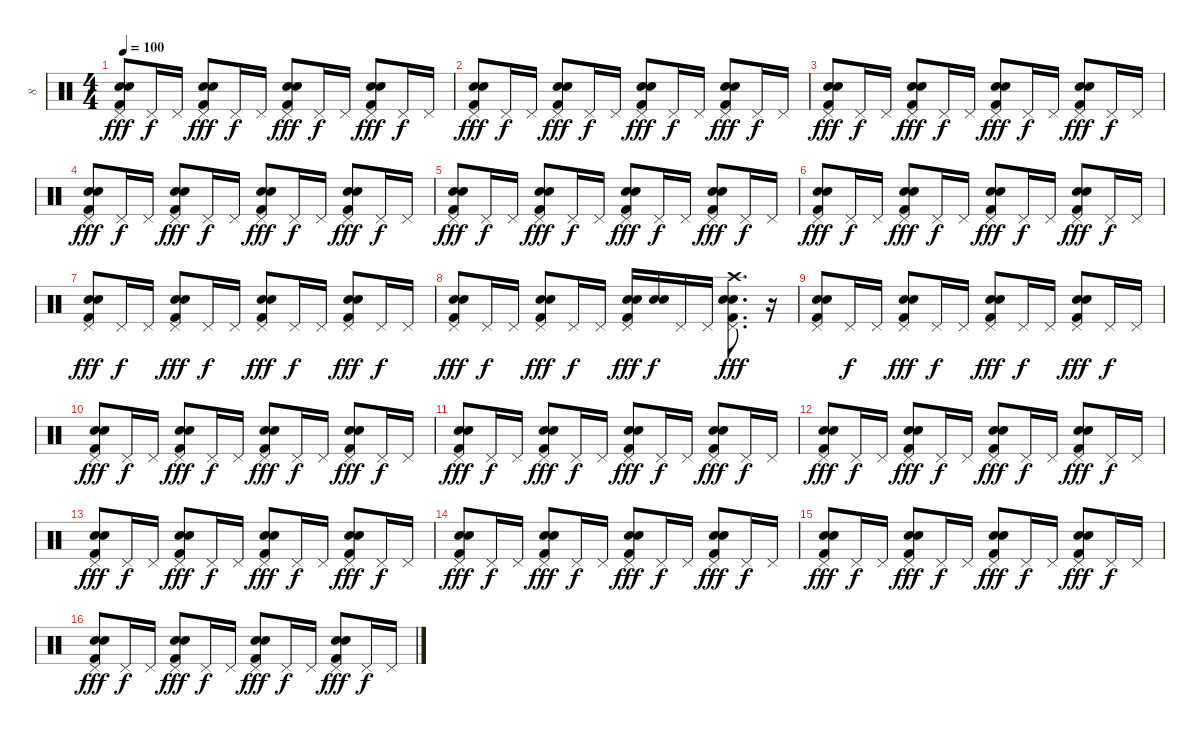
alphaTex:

\track ("8" "8") {instrument percussion}
\staff {score}
\articulation defaults
\ts (4 4)
\tempo 100
\clef neutral
\ks c
("Pedal Hi-Hat (hit)" "Snare (hit) 2" "Electric Snare (hit)" "Kick (hit) 2").8{dy fff} "Pedal Hi-Hat (hit)".16{dy f} "Pedal Hi-Hat (hit)".16 ("Pedal Hi-Hat (hit)" "Snare (hit) 2" "Electric Snare (hit)" "Kick (hit) 2").8{dy fff} "Pedal Hi-Hat (hit)".16{dy f} "Pedal Hi-Hat (hit)".16 ("Pedal Hi-Hat (hit)" "Snare (hit) 2" "Electric Snare (hit)" "Kick (hit) 2").8{dy fff} "Pedal Hi-Hat (hit)".16{dy f} "Pedal Hi-Hat (hit)".16 ("Pedal Hi-Hat (hit)" "Snare (hit) 2" "Electric Snare (hit)" "Kick (hit) 2").8{dy fff} "Pedal Hi-Hat (hit)".16{dy f} "Pedal Hi-Hat (hit)".16 |
("Pedal Hi-Hat (hit)" "Snare (hit) 2" "Electric Snare (hit)" "Kick (hit) 2").8{dy fff} "Pedal Hi-Hat (hit)".16{dy f} "Pedal Hi-Hat (hit)".16 ("Pedal Hi-Hat (hit)" "Snare (hit) 2" "Electric Snare (hit)" "Kick (hit) 2").8{dy fff} "Pedal Hi-Hat (hit)".16{dy f} "Pedal Hi-Hat (hit)".16 ("Pedal Hi-Hat (hit)" "Snare (hit) 2" "Electric Snare (hit)" "Kick (hit) 2").8{dy fff} "Pedal Hi-Hat (hit)".16{dy f} "Pedal Hi-Hat (hit)".16 ("Pedal Hi-Hat (hit)" "Snare (hit) 2" "Electric Snare (hit)" "Kick (hit) 2").8{dy fff} "Pedal Hi-Hat (hit)".16{dy f} "Pedal Hi-Hat (hit)".16 |
("Pedal Hi-Hat (hit)" "Snare (hit) 2" "Electric Snare (hit)" "Kick (hit) 2").8{dy fff} "Pedal Hi-Hat (hit)".16{dy f} "Pedal Hi-Hat (hit)".16 ("Pedal Hi-Hat (hit)" "Snare (hit) 2" "Electric Snare (hit)" "Kick (hit) 2").8{dy fff} "Pedal Hi-Hat (hit)".16{dy f} "Pedal Hi-Hat (hit)".16 ("Pedal Hi-Hat (hit)" "Snare (hit) 2" "Electric Snare (hit)" "Kick (hit) 2").8{dy fff} "Pedal Hi-Hat (hit)".16{dy f} "Pedal Hi-Hat (hit)".16 ("Pedal Hi-Hat (hit)" "Snare (hit) 2" "Electric Snare (hit)" "Kick (hit) 2").8{dy fff} "Pedal Hi-Hat (hit)".16{dy f} "Pedal Hi-Hat (hit)".16 |
("Pedal Hi-Hat (hit)" "Snare (hit) 2" "Electric Snare (hit)" "Kick (hit) 2").8{dy fff} "Pedal Hi-Hat (hit)".16{dy f} "Pedal Hi-Hat (hit)".16 ("Pedal Hi-Hat (hit)" "Snare (hit) 2" "Electric Snare (hit)" "Kick (hit) 2").8{dy fff} "Pedal Hi-Hat (hit)".16{dy f} "Pedal Hi-Hat (hit)".16 ("Pedal Hi-Hat (hit)" "Snare (hit) 2" "Electric Snare (hit)" "Kick (hit) 2").8{dy fff} "Pedal Hi-Hat (hit)".16{dy f} "Pedal Hi-Hat (hit)".16 ("Pedal Hi-Hat (hit)" "Snare (hit) 2" "Electric Snare (hit)" "Kick (hit) 2").8{dy fff} "Pedal Hi-Hat (hit)".16{dy f} "Pedal Hi-Hat (hit)".16 |
("Pedal Hi-Hat (hit)" "Snare (hit) 2" "Electric Snare (hit)" "Kick (hit) 2").8{dy fff} "Pedal Hi-Hat (hit)".16{dy f} "Pedal Hi-Hat (hit)".16 ("Pedal Hi-Hat (hit)" "Snare (hit) 2" "Electric Snare (hit)" "Kick (hit) 2").8{dy fff} "Pedal Hi-Hat (hit)".16{dy f} "Pedal Hi-Hat (hit)".16 ("Pedal Hi-Hat (hit)" "Snare (hit) 2" "Electric Snare (hit)" "Kick (hit) 2").8{dy fff} "Pedal Hi-Hat (hit)".16{dy f} "Pedal Hi-Hat (hit)".16 ("Pedal Hi-Hat (hit)" "Snare (hit) 2" "Electric Snare (hit)" "Kick (hit) 2").8{dy fff} "Pedal Hi-Hat (hit)".16{dy f} "Pedal Hi-Hat (hit)".16 |
("Pedal Hi-Hat (hit)" "Snare (hit) 2" "Electric Snare (hit)" "Kick (hit) 2").8{dy fff} "Pedal Hi-Hat (hit)".16{dy f} "Pedal Hi-Hat (hit)".16 ("Pedal Hi-Hat (hit)" "Snare (hit) 2" "Electric Snare (hit)" "Kick (hit) 2").8{dy fff} "Pedal Hi-Hat (hit)".16{dy f} "Pedal Hi-Hat (hit)".16 ("Pedal Hi-Hat (hit)" "Snare (hit) 2" "Electric Snare (hit)" "Kick (hit) 2").8{dy fff} "Pedal Hi-Hat (hit)".16{dy f} "Pedal Hi-Hat (hit)".16 ("Pedal Hi-Hat (hit)" "Snare (hit) 2" "Electric Snare (hit)" "Kick (hit) 2").8{dy fff} "Pedal Hi-Hat (hit)".16{dy f} "Pedal Hi-Hat (hit)".16 |
("Pedal Hi-Hat (hit)" "Snare (hit) 2" "Electric Snare (hit)" "Kick (hit) 2").8{dy fff} "Pedal Hi-Hat (hit)".16{dy f} "Pedal Hi-Hat (hit)".16 ("Pedal Hi-Hat (hit)" "Snare (hit) 2" "Electric Snare (hit)" "Kick (hit) 2").8{dy fff} "Pedal Hi-Hat (hit)".16{dy f} "Pedal Hi-Hat (hit)".16 ("Pedal Hi-Hat (hit)" "Snare (hit) 2" "Electric Snare (hit)" "Kick (hit) 2").8{dy fff} "Pedal Hi-Hat (hit)".16{dy f} "Pedal Hi-Hat (hit)".16 ("Pedal Hi-Hat (hit)" "Snare (hit) 2" "Electric Snare (hit)" "Kick (hit) 2").8{dy fff} "Pedal Hi-Hat (hit)".16{dy f} "Pedal Hi-Hat (hit)".16 |
("Pedal Hi-Hat (hit)" "Snare (hit) 2" "Electric Snare (hit)" "Kick (hit) 2").8{dy fff} "Pedal Hi-Hat (hit)".16{dy f} "Pedal Hi-Hat (hit)".16 ("Pedal Hi-Hat (hit)" "Snare (hit) 2" "Electric Snare (hit)" "Kick (hit) 2").8{dy fff} "Pedal Hi-Hat (hit)".16{dy f} "Pedal Hi-Hat (hit)".16 ("Pedal Hi-Hat (hit)" "Snare (hit) 2" "Electric Snare (hit)" "Kick (hit) 2").16{dy fff} ("Snare (hit) 2" "Electric Snare (hit)").16{dy f} "Pedal Hi-Hat (hit)".16 "Pedal Hi-Hat (hit)".16 ("Pedal Hi-Hat (hit)" "Snare (hit) 2" "Electric Snare (hit)" "Crash high (hit)" "Kick (hit) 2").8{d dy fff} r.16 |
("Pedal Hi-Hat (hit)" "Snare (hit) 2" "Electric Snare (hit)" "Kick (hit) 2").8 "Pedal Hi-Hat (hit)".16{dy f} "Pedal Hi-Hat (hit)".16 ("Pedal Hi-Hat (hit)" "Snare (hit) 2" "Electric Snare (hit)" "Kick (hit) 2").8{dy fff} "Pedal Hi-Hat (hit)".16{dy f} "Pedal Hi-Hat (hit)".16 ("Pedal Hi-Hat (hit)" "Snare (hit) 2" "Electric Snare (hit)" "Kick (hit) 2").8{dy fff} "Pedal Hi-Hat (hit)".16{dy f} "Pedal Hi-Hat (hit)".16 ("Pedal Hi-Hat (hit)" "Snare (hit) 2" "Electric Snare (hit)" "Kick (hit) 2").8{dy fff} "Pedal Hi-Hat (hit)".16{dy f} "Pedal Hi-Hat (hit)".16 |
("Pedal Hi-Hat (hit)" "Snare (hit) 2" "Electric Snare (hit)" "Kick (hit) 2").8{dy fff} "Pedal Hi-Hat (hit)".16{dy f} "Pedal Hi-Hat (hit)".16 ("Pedal Hi-Hat (hit)" "Snare (hit) 2" "Electric Snare (hit)" "Kick (hit) 2").8{dy fff} "Pedal Hi-Hat (hit)".16{dy f} "Pedal Hi-Hat (hit)".16 ("Pedal Hi-Hat (hit)" "Snare (hit) 2" "Electric Snare (hit)" "Kick (hit) 2").8{dy fff} "Pedal Hi-Hat (hit)".16{dy f} "Pedal Hi-Hat (hit)".16 ("Pedal Hi-Hat (hit)" "Snare (hit) 2" "Electric Snare (hit)" "Kick (hit) 2").8{dy fff} "Pedal Hi-Hat (hit)".16{dy f} "Pedal Hi-Hat (hit)".16 |
("Pedal Hi-Hat (hit)" "Snare (hit) 2" "Electric Snare (hit)" "Kick (hit) 2").8{dy fff} "Pedal Hi-Hat (hit)".16{dy f} "Pedal Hi-Hat (hit)".16 ("Pedal Hi-Hat (hit)" "Snare (hit) 2" "Electric Snare (hit)" "Kick (hit) 2").8{dy fff} "Pedal Hi-Hat (hit)".16{dy f} "Pedal Hi-Hat (hit)".16 ("Pedal Hi-Hat (hit)" "Snare (hit) 2" "Electric Snare (hit)" "Kick (hit) 2").8{dy fff} "Pedal Hi-Hat (hit)".16{dy f} "Pedal Hi-Hat (hit)".16 ("Pedal Hi-Hat (hit)" "Snare (hit) 2" "Electric Snare (hit)" "Kick (hit) 2").8{dy fff} "Pedal Hi-Hat (hit)".16{dy f} "Pedal Hi-Hat (hit)".16 |
("Pedal Hi-Hat (hit)" "Snare (hit) 2" "Electric Snare (hit)" "Kick (hit) 2").8{dy fff} "Pedal Hi-Hat (hit)".16{dy f} "Pedal Hi-Hat (hit)".16 ("Pedal Hi-Hat (hit)" "Snare (hit) 2" "Electric Snare (hit)" "Kick (hit) 2").8{dy fff} "Pedal Hi-Hat (hit)".16{dy f} "Pedal Hi-Hat (hit)".16 ("Pedal Hi-Hat (hit)" "Snare (hit) 2" "Electric Snare (hit)" "Kick (hit) 2").8{dy fff} "Pedal Hi-Hat (hit)".16{dy f} "Pedal Hi-Hat (hit)".16 ("Pedal Hi-Hat (hit)" "Snare (hit) 2" "Electric Snare (hit)" "Kick (hit) 2").8{dy fff} "Pedal Hi-Hat (hit)".16{dy f} "Pedal Hi-Hat (hit)".16 |
("Pedal Hi-Hat (hit)" "Snare (hit) 2" "Electric Snare (hit)" "Kick (hit) 2").8{dy fff} "Pedal Hi-Hat (hit)".16{dy f} "Pedal Hi-Hat (hit)".16 ("Pedal Hi-Hat (hit)" "Snare (hit) 2" "Electric Snare (hit)" "Kick (hit) 2").8{dy fff} "Pedal Hi-Hat (hit)".16{dy f} "Pedal Hi-Hat (hit)".16 ("Pedal Hi-Hat (hit)" "Snare (hit) 2" "Electric Snare (hit)" "Kick (hit) 2").8{dy fff} "Pedal Hi-Hat (hit)".16{dy f} "Pedal Hi-Hat (hit)".16 ("Pedal Hi-Hat (hit)" "Snare (hit) 2" "Electric Snare (hit)" "Kick (hit) 2").8{dy fff} "Pedal Hi-Hat (hit)".16{dy f} "Pedal Hi-Hat (hit)".16 |
("Pedal Hi-Hat (hit)" "Snare (hit) 2" "Electric Snare (hit)" "Kick (hit) 2").8{dy fff} "Pedal Hi-Hat (hit)".16{dy f} "Pedal Hi-Hat (hit)".16 ("Pedal Hi-Hat (hit)" "Snare (hit) 2" "Electric Snare (hit)" "Kick (hit) 2").8{dy fff} "Pedal Hi-Hat (hit)".16{dy f} "Pedal Hi-Hat (hit)".16 ("Pedal Hi-Hat (hit)" "Snare (hit) 2" "Electric Snare (hit)" "Kick (hit) 2").8{dy fff} "Pedal Hi-Hat (hit)".16{dy f} "Pedal Hi-Hat (hit)".16 ("Pedal Hi-Hat (hit)" "Snare (hit) 2" "Electric Snare (hit)" "Kick (hit) 2").8{dy fff} "Pedal Hi-Hat (hit)".16{dy f} "Pedal Hi-Hat (hit)".16 |
("Pedal Hi-Hat (hit)" "Snare (hit) 2" "Electric Snare (hit)" "Kick (hit) 2").8{dy fff} "Pedal Hi-Hat (hit)".16{dy f} "Pedal Hi-Hat (hit)".16 ("Pedal Hi-Hat (hit)" "Snare (hit) 2" "Electric Snare (hit)" "Kick (hit) 2").8{dy fff} "Pedal Hi-Hat (hit)".16{dy f} "Pedal Hi-Hat (hit)".16 ("Pedal Hi-Hat (hit)" "Snare (hit) 2" "Electric Snare (hit)" "Kick (hit) 2").8{dy fff} "Pedal Hi-Hat (hit)".16{dy f} "Pedal Hi-Hat (hit)".16 ("Pedal Hi-Hat (hit)" "Snare (hit) 2" "Electric Snare (hit)" "Kick (hit) 2").8{dy fff} "Pedal Hi-Hat (hit)".16{dy f} "Pedal Hi-Hat (hit)".16 |
("Pedal Hi-Hat (hit)" "Snare (hit) 2" "Electric Snare (hit)" "Kick (hit) 2").8{dy fff} "Pedal Hi-Hat (hit)".16{dy f} "Pedal Hi-Hat (hit)".16 ("Pedal Hi-Hat (hit)" "Snare (hit) 2" "Electric Snare (hit)" "Kick (hit) 2").8{dy fff} "Pedal Hi-Hat (hit)".16{dy f} "Pedal Hi-Hat (hit)".16 ("Pedal Hi-Hat (hit)" "Snare (hit) 2" "Electric Snare (hit)" "Kick (hit) 2").8{dy fff} "Pedal Hi-Hat (hit)".16{dy f} "Pedal Hi-Hat (hit)".16 ("Pedal Hi-Hat (hit)" "Snare (hit) 2" "Electric Snare (hit)" "Kick (hit) 2").8{dy fff} "Pedal Hi-Hat (hit)".16{dy f} "Pedal Hi-Hat (hit)".16
